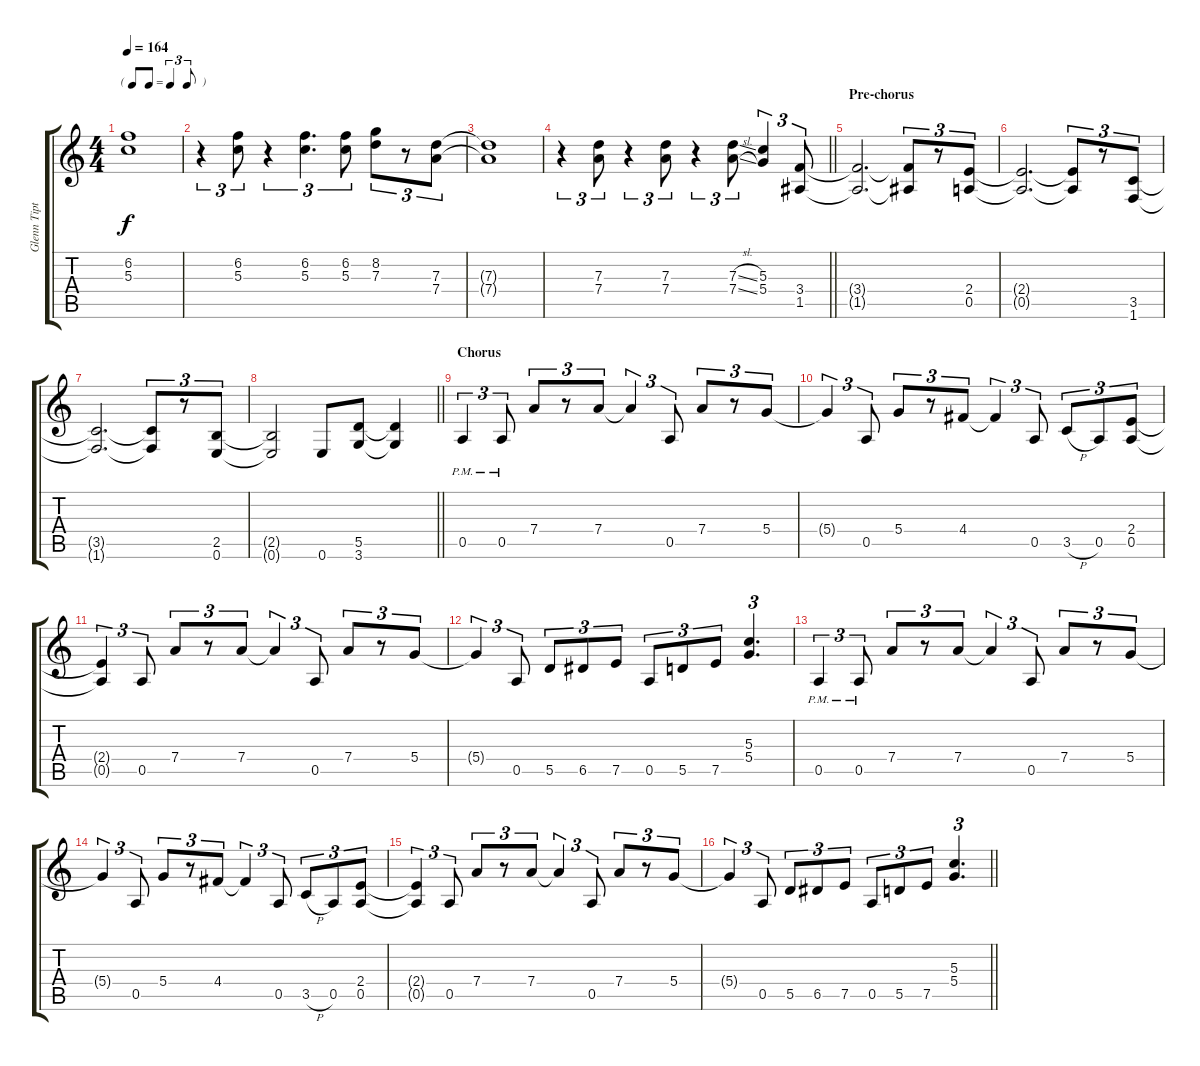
\track ("Glenn Tipton" "Glenn Tipt") {instrument overdrivenguitar}
\staff {score tabs}
\tuning (E4 B3 G3 D3 A2 E2) {hide}
\ts (4 4)
\tf triplet8th
\tempo 164
\clef g2
\ks c
(6.2{t} 5.3{t}).1{dy f} |
r.4{tu (3 2)} (6.2 5.3).8{tu (3 2)} r.4{tu (3 2)} (6.2 5.3).4{d tu (3 2)} (6.2 5.3).8{tu (3 2)} (8.2 7.3).8{tu (3 2)} r.8{tu (3 2)} (7.3 7.4).8{tu (3 2)} |
(7.3{t} 7.4{t}).1 |
\barLineRight lightlight
r.4{tu (3 2)} (7.3 7.4).8{tu (3 2)} r.4{tu (3 2)} (7.3 7.4).8{tu (3 2)} r.4{tu (3 2)} (7.3{sl} 7.4{sl}).8{tu (3 2)} (5.3 5.4).4{tu (3 2)} (3.4 1.5).8{tu (3 2)} |
\section ("" "Pre-chorus")
(3.4{t} 1.5{t}).2{d} (3.4{t} 1.5{t}).8{tu (3 2)} r.8{tu (3 2)} (2.4 0.5).8{tu (3 2)} |
(2.4{t} 0.5{t}).2{d} (2.4{t} 0.5{t}).8{tu (3 2)} r.8{tu (3 2)} (3.5 1.6).8{tu (3 2)} |
(3.5{t} 1.6{t}).2{d} (3.5{t} 1.6{t}).8{tu (3 2)} r.8{tu (3 2)} (2.5 0.6).8{tu (3 2)} |
\barLineRight lightlight
(2.5{t} 0.6{t}).2 0.6.8 (5.5 3.6).8 (5.5{t} 3.6{t}).4 |
\section ("" "Chorus")
0.5{pm}.4{tu (3 2)} 0.5{pm}.8{tu (3 2)} 7.4.8{tu (3 2)} r.8{tu (3 2)} 7.4.8{tu (3 2)} 7.4{t}.4{tu (3 2)} 0.5.8{tu (3 2)} 7.4.8{tu (3 2)} r.8{tu (3 2)} 5.4.8{tu (3 2)} |
5.4{t}.4{tu (3 2)} 0.5.8{tu (3 2)} 5.4.8{tu (3 2)} r.8{tu (3 2)} 4.4.8{tu (3 2)} 4.4{t}.4{tu (3 2)} 0.5.8{tu (3 2)} 3.5{h}.8{tu (3 2)} 0.5.8{tu (3 2)} (2.4 0.5).8{tu (3 2)} |
(2.4{t} 0.5{t}).4{tu (3 2)} 0.5.8{tu (3 2)} 7.4.8{tu (3 2)} r.8{tu (3 2)} 7.4.8{tu (3 2)} 7.4{t}.4{tu (3 2)} 0.5.8{tu (3 2)} 7.4.8{tu (3 2)} r.8{tu (3 2)} 5.4.8{tu (3 2)} |
5.4{t}.4{tu (3 2)} 0.5.8{tu (3 2)} 5.5.8{tu (3 2)} 6.5.8{tu (3 2)} 7.5.8{tu (3 2)} 0.5.8{tu (3 2)} 5.5.8{tu (3 2)} 7.5.8{tu (3 2)} (5.3 5.4).4{d tu (3 2)} |
0.5{pm}.4{tu (3 2)} 0.5{pm}.8{tu (3 2)} 7.4.8{tu (3 2)} r.8{tu (3 2)} 7.4.8{tu (3 2)} 7.4{t}.4{tu (3 2)} 0.5.8{tu (3 2)} 7.4.8{tu (3 2)} r.8{tu (3 2)} 5.4.8{tu (3 2)} |
5.4{t}.4{tu (3 2)} 0.5.8{tu (3 2)} 5.4.8{tu (3 2)} r.8{tu (3 2)} 4.4.8{tu (3 2)} 4.4{t}.4{tu (3 2)} 0.5.8{tu (3 2)} 3.5{h}.8{tu (3 2)} 0.5.8{tu (3 2)} (2.4 0.5).8{tu (3 2)} |
(2.4{t} 0.5{t}).4{tu (3 2)} 0.5.8{tu (3 2)} 7.4.8{tu (3 2)} r.8{tu (3 2)} 7.4.8{tu (3 2)} 7.4{t}.4{tu (3 2)} 0.5.8{tu (3 2)} 7.4.8{tu (3 2)} r.8{tu (3 2)} 5.4.8{tu (3 2)} |
\barLineRight lightlight
5.4{t}.4{tu (3 2)} 0.5.8{tu (3 2)} 5.5.8{tu (3 2)} 6.5.8{tu (3 2)} 7.5.8{tu (3 2)} 0.5.8{tu (3 2)} 5.5.8{tu (3 2)} 7.5.8{tu (3 2)} (5.3 5.4).4{d tu (3 2)}
